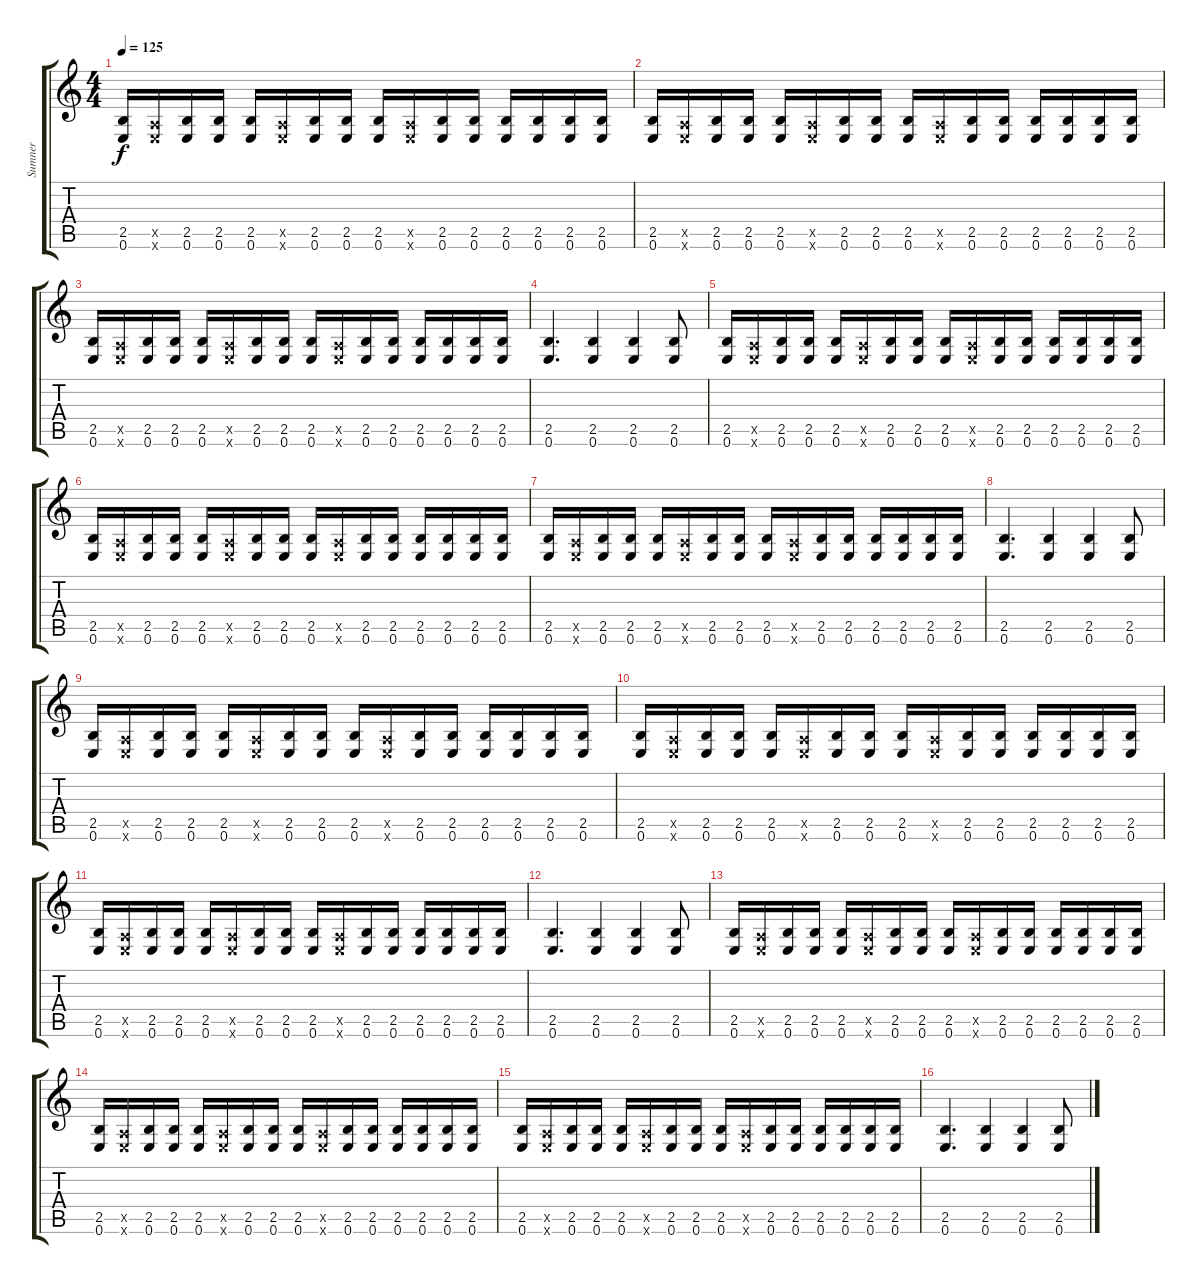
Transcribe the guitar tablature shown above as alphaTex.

\track ("Sumner" "Sumner") {instrument overdrivenguitar}
\staff {score tabs}
\tuning (E4 B3 G3 D3 A2 E2) {hide}
\ts (4 4)
\tempo 125
\clef g2
\ks c
(2.5 0.6).16{dy f} (0.5{x} 0.6{x}).16 (2.5 0.6).16 (2.5 0.6).16 (2.5 0.6).16 (0.5{x} 0.6{x}).16 (2.5 0.6).16 (2.5 0.6).16 (2.5 0.6).16 (0.5{x} 0.6{x}).16 (2.5 0.6).16 (2.5 0.6).16 (2.5 0.6).16 (2.5 0.6).16 (2.5 0.6).16 (2.5 0.6).16 |
(2.5 0.6).16 (0.5{x} 0.6{x}).16 (2.5 0.6).16 (2.5 0.6).16 (2.5 0.6).16 (0.5{x} 0.6{x}).16 (2.5 0.6).16 (2.5 0.6).16 (2.5 0.6).16 (0.5{x} 0.6{x}).16 (2.5 0.6).16 (2.5 0.6).16 (2.5 0.6).16 (2.5 0.6).16 (2.5 0.6).16 (2.5 0.6).16 |
(2.5 0.6).16 (0.5{x} 0.6{x}).16 (2.5 0.6).16 (2.5 0.6).16 (2.5 0.6).16 (0.5{x} 0.6{x}).16 (2.5 0.6).16 (2.5 0.6).16 (2.5 0.6).16 (0.5{x} 0.6{x}).16 (2.5 0.6).16 (2.5 0.6).16 (2.5 0.6).16 (2.5 0.6).16 (2.5 0.6).16 (2.5 0.6).16 |
(2.5 0.6).4{d} (2.5 0.6).4 (2.5 0.6).4 (2.5 0.6).8 |
(2.5 0.6).16 (0.5{x} 0.6{x}).16 (2.5 0.6).16 (2.5 0.6).16 (2.5 0.6).16 (0.5{x} 0.6{x}).16 (2.5 0.6).16 (2.5 0.6).16 (2.5 0.6).16 (0.5{x} 0.6{x}).16 (2.5 0.6).16 (2.5 0.6).16 (2.5 0.6).16 (2.5 0.6).16 (2.5 0.6).16 (2.5 0.6).16 |
(2.5 0.6).16 (0.5{x} 0.6{x}).16 (2.5 0.6).16 (2.5 0.6).16 (2.5 0.6).16 (0.5{x} 0.6{x}).16 (2.5 0.6).16 (2.5 0.6).16 (2.5 0.6).16 (0.5{x} 0.6{x}).16 (2.5 0.6).16 (2.5 0.6).16 (2.5 0.6).16 (2.5 0.6).16 (2.5 0.6).16 (2.5 0.6).16 |
(2.5 0.6).16 (0.5{x} 0.6{x}).16 (2.5 0.6).16 (2.5 0.6).16 (2.5 0.6).16 (0.5{x} 0.6{x}).16 (2.5 0.6).16 (2.5 0.6).16 (2.5 0.6).16 (0.5{x} 0.6{x}).16 (2.5 0.6).16 (2.5 0.6).16 (2.5 0.6).16 (2.5 0.6).16 (2.5 0.6).16 (2.5 0.6).16 |
(2.5 0.6).4{d} (2.5 0.6).4 (2.5 0.6).4 (2.5 0.6).8 |
(2.5 0.6).16 (0.5{x} 0.6{x}).16 (2.5 0.6).16 (2.5 0.6).16 (2.5 0.6).16 (0.5{x} 0.6{x}).16 (2.5 0.6).16 (2.5 0.6).16 (2.5 0.6).16 (0.5{x} 0.6{x}).16 (2.5 0.6).16 (2.5 0.6).16 (2.5 0.6).16 (2.5 0.6).16 (2.5 0.6).16 (2.5 0.6).16 |
(2.5 0.6).16 (0.5{x} 0.6{x}).16 (2.5 0.6).16 (2.5 0.6).16 (2.5 0.6).16 (0.5{x} 0.6{x}).16 (2.5 0.6).16 (2.5 0.6).16 (2.5 0.6).16 (0.5{x} 0.6{x}).16 (2.5 0.6).16 (2.5 0.6).16 (2.5 0.6).16 (2.5 0.6).16 (2.5 0.6).16 (2.5 0.6).16 |
(2.5 0.6).16 (0.5{x} 0.6{x}).16 (2.5 0.6).16 (2.5 0.6).16 (2.5 0.6).16 (0.5{x} 0.6{x}).16 (2.5 0.6).16 (2.5 0.6).16 (2.5 0.6).16 (0.5{x} 0.6{x}).16 (2.5 0.6).16 (2.5 0.6).16 (2.5 0.6).16 (2.5 0.6).16 (2.5 0.6).16 (2.5 0.6).16 |
(2.5 0.6).4{d} (2.5 0.6).4 (2.5 0.6).4 (2.5 0.6).8 |
(2.5 0.6).16 (0.5{x} 0.6{x}).16 (2.5 0.6).16 (2.5 0.6).16 (2.5 0.6).16 (0.5{x} 0.6{x}).16 (2.5 0.6).16 (2.5 0.6).16 (2.5 0.6).16 (0.5{x} 0.6{x}).16 (2.5 0.6).16 (2.5 0.6).16 (2.5 0.6).16 (2.5 0.6).16 (2.5 0.6).16 (2.5 0.6).16 |
(2.5 0.6).16 (0.5{x} 0.6{x}).16 (2.5 0.6).16 (2.5 0.6).16 (2.5 0.6).16 (0.5{x} 0.6{x}).16 (2.5 0.6).16 (2.5 0.6).16 (2.5 0.6).16 (0.5{x} 0.6{x}).16 (2.5 0.6).16 (2.5 0.6).16 (2.5 0.6).16 (2.5 0.6).16 (2.5 0.6).16 (2.5 0.6).16 |
(2.5 0.6).16 (0.5{x} 0.6{x}).16 (2.5 0.6).16 (2.5 0.6).16 (2.5 0.6).16 (0.5{x} 0.6{x}).16 (2.5 0.6).16 (2.5 0.6).16 (2.5 0.6).16 (0.5{x} 0.6{x}).16 (2.5 0.6).16 (2.5 0.6).16 (2.5 0.6).16 (2.5 0.6).16 (2.5 0.6).16 (2.5 0.6).16 |
(2.5 0.6).4{d} (2.5 0.6).4 (2.5 0.6).4 (2.5 0.6).8
